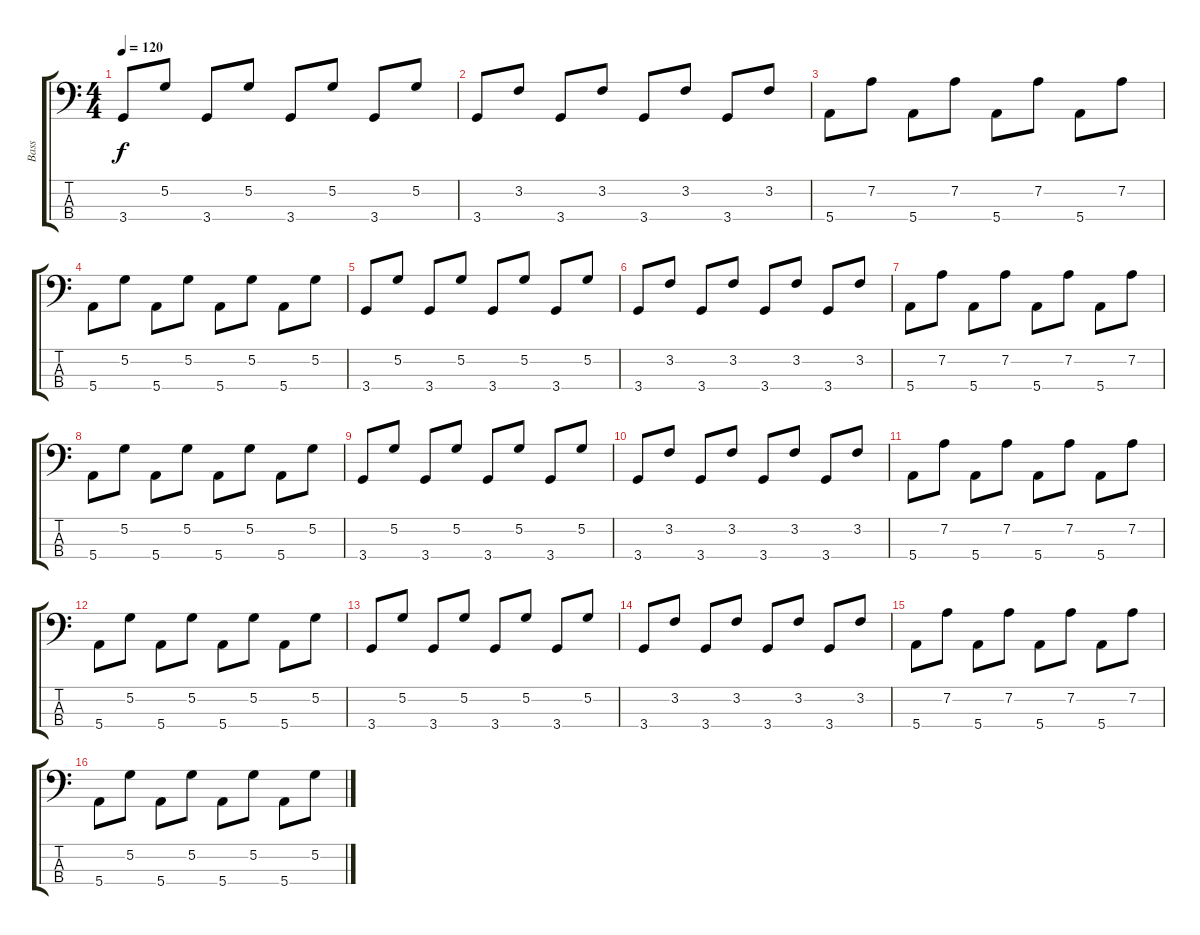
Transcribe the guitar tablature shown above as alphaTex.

\track ("Bass" "Bass") {instrument electricbassfinger}
\staff {score tabs}
\tuning (G2 D2 A1 E1) {hide}
\ts (4 4)
\tempo 120
\clef f4
\ks c
3.4.8{dy f} 5.2.8 3.4.8 5.2.8 3.4.8 5.2.8 3.4.8 5.2.8 |
3.4.8 3.2.8 3.4.8 3.2.8 3.4.8 3.2.8 3.4.8 3.2.8 |
5.4.8 7.2.8 5.4.8 7.2.8 5.4.8 7.2.8 5.4.8 7.2.8 |
5.4.8 5.2.8 5.4.8 5.2.8 5.4.8 5.2.8 5.4.8 5.2.8 |
3.4.8 5.2.8 3.4.8 5.2.8 3.4.8 5.2.8 3.4.8 5.2.8 |
3.4.8 3.2.8 3.4.8 3.2.8 3.4.8 3.2.8 3.4.8 3.2.8 |
5.4.8 7.2.8 5.4.8 7.2.8 5.4.8 7.2.8 5.4.8 7.2.8 |
5.4.8 5.2.8 5.4.8 5.2.8 5.4.8 5.2.8 5.4.8 5.2.8 |
3.4.8 5.2.8 3.4.8 5.2.8 3.4.8 5.2.8 3.4.8 5.2.8 |
3.4.8 3.2.8 3.4.8 3.2.8 3.4.8 3.2.8 3.4.8 3.2.8 |
5.4.8 7.2.8 5.4.8 7.2.8 5.4.8 7.2.8 5.4.8 7.2.8 |
5.4.8 5.2.8 5.4.8 5.2.8 5.4.8 5.2.8 5.4.8 5.2.8 |
3.4.8 5.2.8 3.4.8 5.2.8 3.4.8 5.2.8 3.4.8 5.2.8 |
3.4.8 3.2.8 3.4.8 3.2.8 3.4.8 3.2.8 3.4.8 3.2.8 |
5.4.8 7.2.8 5.4.8 7.2.8 5.4.8 7.2.8 5.4.8 7.2.8 |
5.4.8 5.2.8 5.4.8 5.2.8 5.4.8 5.2.8 5.4.8 5.2.8
